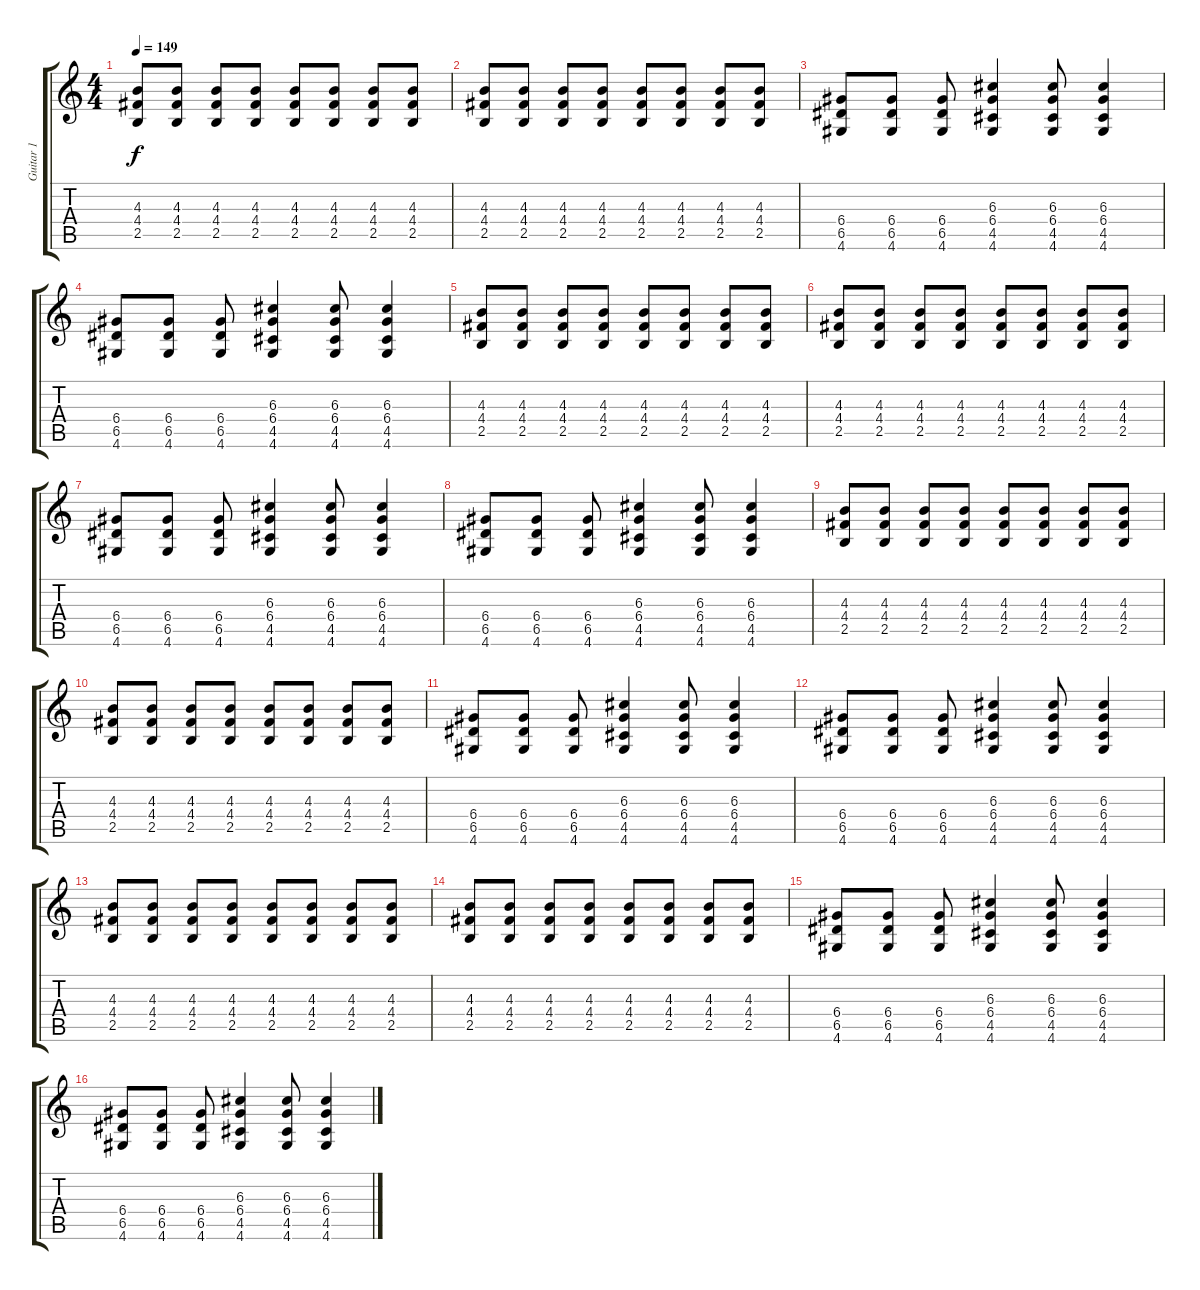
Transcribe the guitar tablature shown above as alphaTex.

\track ("Guitar 1" "Guitar 1") {instrument electricguitarclean}
\staff {score tabs}
\tuning (E4 B3 G3 D3 A2 E2) {hide}
\ts (4 4)
\tempo 149
\clef g2
\ks c
(4.3 4.4 2.5).8{dy f} (4.3 4.4 2.5).8 (4.3 4.4 2.5).8 (4.3 4.4 2.5).8 (4.3 4.4 2.5).8 (4.3 4.4 2.5).8 (4.3 4.4 2.5).8 (4.3 4.4 2.5).8 |
(4.3 4.4 2.5).8 (4.3 4.4 2.5).8 (4.3 4.4 2.5).8 (4.3 4.4 2.5).8 (4.3 4.4 2.5).8 (4.3 4.4 2.5).8 (4.3 4.4 2.5).8 (4.3 4.4 2.5).8 |
(6.4 6.5 4.6).8 (6.4 6.5 4.6).8 (6.4 6.5 4.6).8 (6.3 6.4 4.5 4.6).4 (6.3 6.4 4.5 4.6).8 (6.3 6.4 4.5 4.6).4 |
(6.4 6.5 4.6).8 (6.4 6.5 4.6).8 (6.4 6.5 4.6).8 (6.3 6.4 4.5 4.6).4 (6.3 6.4 4.5 4.6).8 (6.3 6.4 4.5 4.6).4 |
(4.3 4.4 2.5).8 (4.3 4.4 2.5).8 (4.3 4.4 2.5).8 (4.3 4.4 2.5).8 (4.3 4.4 2.5).8 (4.3 4.4 2.5).8 (4.3 4.4 2.5).8 (4.3 4.4 2.5).8 |
(4.3 4.4 2.5).8 (4.3 4.4 2.5).8 (4.3 4.4 2.5).8 (4.3 4.4 2.5).8 (4.3 4.4 2.5).8 (4.3 4.4 2.5).8 (4.3 4.4 2.5).8 (4.3 4.4 2.5).8 |
(6.4 6.5 4.6).8 (6.4 6.5 4.6).8 (6.4 6.5 4.6).8 (6.3 6.4 4.5 4.6).4 (6.3 6.4 4.5 4.6).8 (6.3 6.4 4.5 4.6).4 |
(6.4 6.5 4.6).8 (6.4 6.5 4.6).8 (6.4 6.5 4.6).8 (6.3 6.4 4.5 4.6).4 (6.3 6.4 4.5 4.6).8 (6.3 6.4 4.5 4.6).4 |
(4.3 4.4 2.5).8 (4.3 4.4 2.5).8 (4.3 4.4 2.5).8 (4.3 4.4 2.5).8 (4.3 4.4 2.5).8 (4.3 4.4 2.5).8 (4.3 4.4 2.5).8 (4.3 4.4 2.5).8 |
(4.3 4.4 2.5).8 (4.3 4.4 2.5).8 (4.3 4.4 2.5).8 (4.3 4.4 2.5).8 (4.3 4.4 2.5).8 (4.3 4.4 2.5).8 (4.3 4.4 2.5).8 (4.3 4.4 2.5).8 |
(6.4 6.5 4.6).8 (6.4 6.5 4.6).8 (6.4 6.5 4.6).8 (6.3 6.4 4.5 4.6).4 (6.3 6.4 4.5 4.6).8 (6.3 6.4 4.5 4.6).4 |
(6.4 6.5 4.6).8 (6.4 6.5 4.6).8 (6.4 6.5 4.6).8 (6.3 6.4 4.5 4.6).4 (6.3 6.4 4.5 4.6).8 (6.3 6.4 4.5 4.6).4 |
(4.3 4.4 2.5).8 (4.3 4.4 2.5).8 (4.3 4.4 2.5).8 (4.3 4.4 2.5).8 (4.3 4.4 2.5).8 (4.3 4.4 2.5).8 (4.3 4.4 2.5).8 (4.3 4.4 2.5).8 |
(4.3 4.4 2.5).8 (4.3 4.4 2.5).8 (4.3 4.4 2.5).8 (4.3 4.4 2.5).8 (4.3 4.4 2.5).8 (4.3 4.4 2.5).8 (4.3 4.4 2.5).8 (4.3 4.4 2.5).8 |
(6.4 6.5 4.6).8 (6.4 6.5 4.6).8 (6.4 6.5 4.6).8 (6.3 6.4 4.5 4.6).4 (6.3 6.4 4.5 4.6).8 (6.3 6.4 4.5 4.6).4 |
(6.4 6.5 4.6).8 (6.4 6.5 4.6).8 (6.4 6.5 4.6).8 (6.3 6.4 4.5 4.6).4 (6.3 6.4 4.5 4.6).8 (6.3 6.4 4.5 4.6).4
